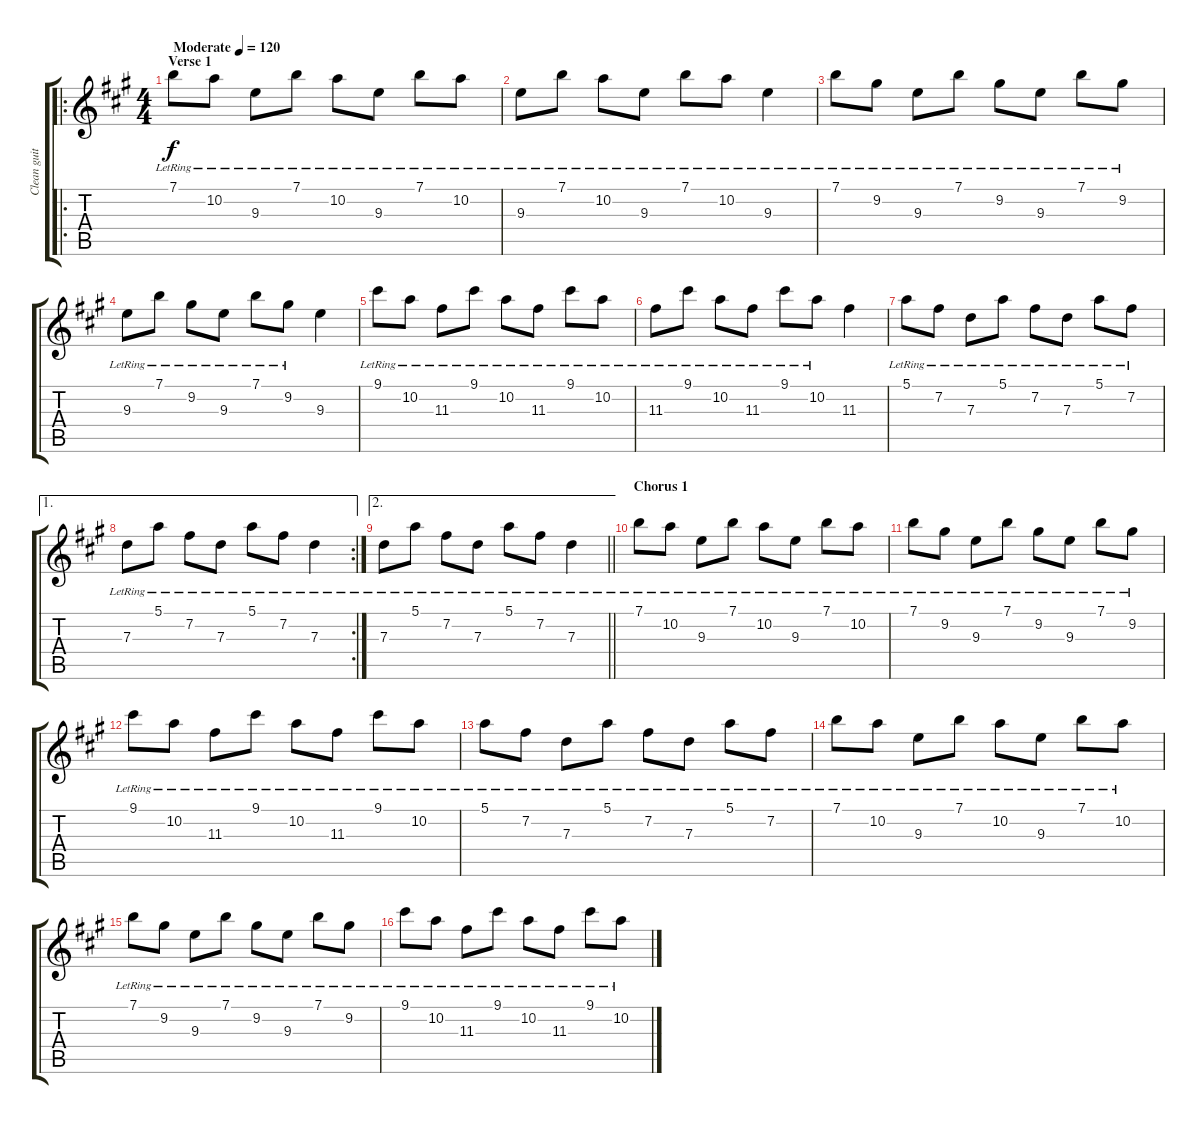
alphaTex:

\track ("Clean guitar" "Clean guit") {instrument electricguitarclean}
\staff {score tabs}
\tuning (E4 B3 G3 D3 A2 E2) {hide}
\ro
\ts (4 4)
\section ("" "Verse 1")
\tempo (120 "Moderate")
\clef g2
\ks a
7.1{lr}.8{dy f instrument electricguitarclean} 10.2{lr}.8 9.3{lr}.8 7.1{lr}.8 10.2{lr}.8 9.3{lr}.8 7.1{lr}.8 10.2{lr}.8 |
9.3{lr}.8 7.1{lr}.8 10.2{lr}.8 9.3{lr}.8 7.1{lr}.8 10.2{lr}.8 9.3{lr}.4 |
7.1{lr}.8 9.2{lr}.8 9.3{lr}.8 7.1{lr}.8 9.2{lr}.8 9.3{lr}.8 7.1{lr}.8 9.2{lr}.8 |
9.3{lr}.8 7.1{lr}.8 9.2{lr}.8 9.3{lr}.8 7.1{lr}.8 9.2{lr}.8 9.3.4 |
9.1{lr}.8 10.2{lr}.8 11.3{lr}.8 9.1{lr}.8 10.2{lr}.8 11.3{lr}.8 9.1{lr}.8 10.2{lr}.8 |
11.3{lr}.8 9.1{lr}.8 10.2{lr}.8 11.3{lr}.8 9.1{lr}.8 10.2{lr}.8 11.3.4 |
5.1{lr}.8 7.2{lr}.8 7.3{lr}.8 5.1{lr}.8 7.2{lr}.8 7.3{lr}.8 5.1{lr}.8 7.2{lr}.8 |
\ae 1
\rc 2
7.3{lr}.8 5.1{lr}.8 7.2{lr}.8 7.3{lr}.8 5.1{lr}.8 7.2{lr}.8 7.3{lr}.4 |
\ae 2
\barLineRight lightlight
7.3{lr}.8 5.1{lr}.8 7.2{lr}.8 7.3{lr}.8 5.1{lr}.8 7.2{lr}.8 7.3{lr}.4 |
\section ("" "Chorus 1")
7.1{lr}.8 10.2{lr}.8 9.3{lr}.8 7.1{lr}.8 10.2{lr}.8 9.3{lr}.8 7.1{lr}.8 10.2{lr}.8 |
7.1{lr}.8 9.2{lr}.8 9.3{lr}.8 7.1{lr}.8 9.2{lr}.8 9.3{lr}.8 7.1{lr}.8 9.2{lr}.8 |
9.1{lr}.8 10.2{lr}.8 11.3{lr}.8 9.1{lr}.8 10.2{lr}.8 11.3{lr}.8 9.1{lr}.8 10.2{lr}.8 |
5.1{lr}.8 7.2{lr}.8 7.3{lr}.8 5.1{lr}.8 7.2{lr}.8 7.3{lr}.8 5.1{lr}.8 7.2{lr}.8 |
7.1{lr}.8 10.2{lr}.8 9.3{lr}.8 7.1{lr}.8 10.2{lr}.8 9.3{lr}.8 7.1{lr}.8 10.2{lr}.8 |
7.1{lr}.8 9.2{lr}.8 9.3{lr}.8 7.1{lr}.8 9.2{lr}.8 9.3{lr}.8 7.1{lr}.8 9.2{lr}.8 |
9.1{lr}.8 10.2{lr}.8 11.3{lr}.8 9.1{lr}.8 10.2{lr}.8 11.3{lr}.8 9.1{lr}.8 10.2{lr}.8
